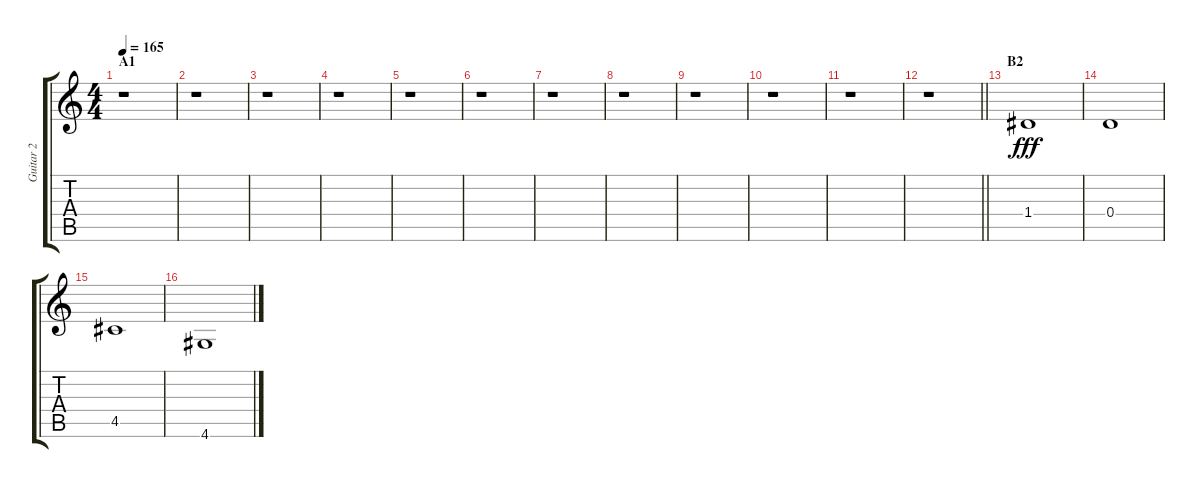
\track ("Guitar 2" "Guitar 2") {instrument distortionguitar}
\staff {score tabs}
\tuning (E4 B3 G3 D3 A2 E2) {hide}
\ts (4 4)
\section ("" "A1")
\tempo 165
\clef g2
\ks c
r.1{dy fff} |
r.1 |
r.1 |
r.1 |
r.1 |
r.1 |
r.1 |
r.1 |
r.1 |
r.1 |
r.1 |
\barLineRight lightlight
r.1 |
\section ("" "B2")
1.4.1 |
0.4.1 |
4.5.1 |
4.6.1
